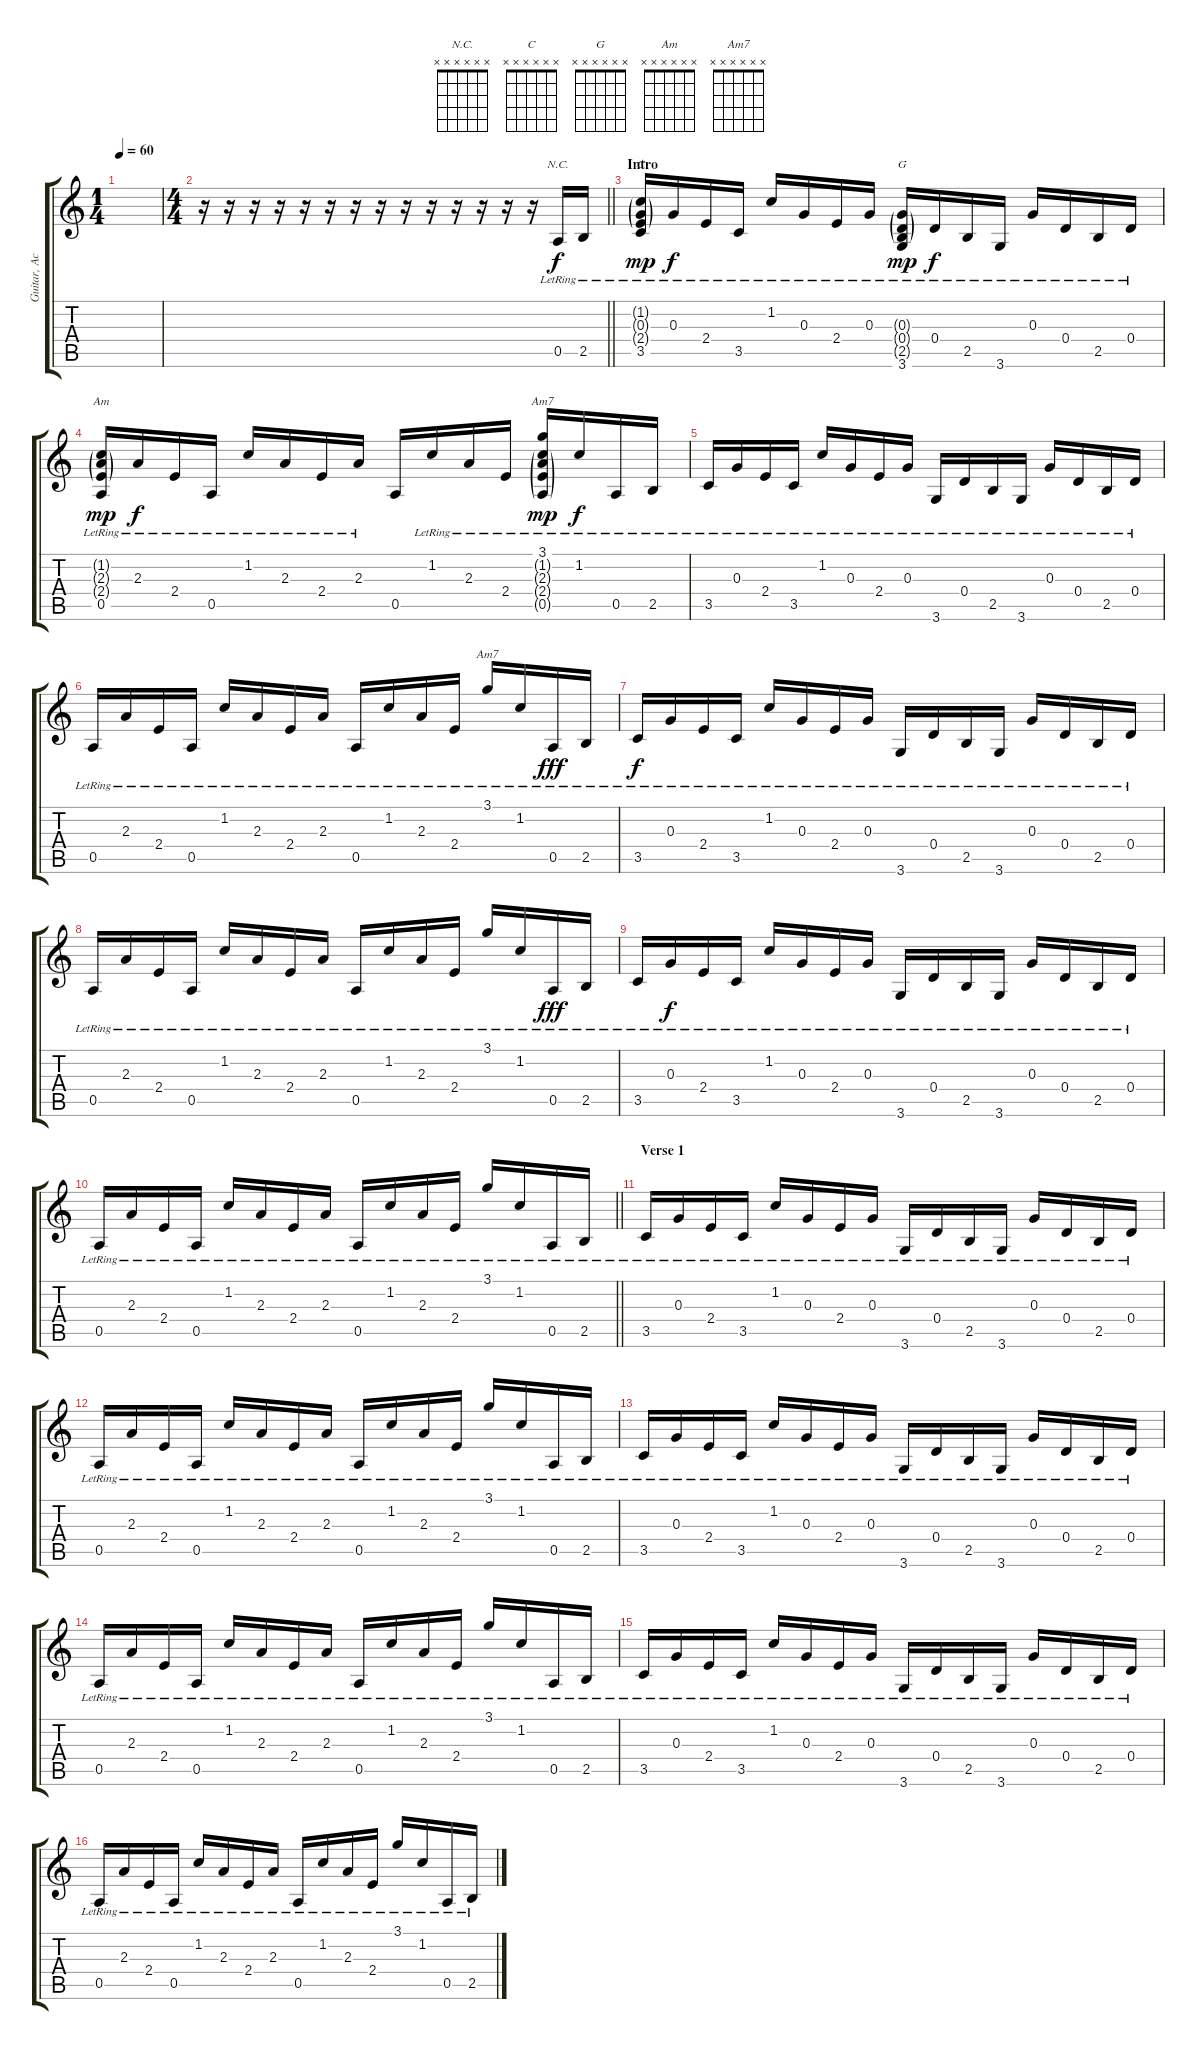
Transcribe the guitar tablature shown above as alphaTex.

\track ("Guitar, Acoustic" "Guitar, Ac") {instrument electricguitarclean}
\staff {score tabs}
\tuning (E4 B3 G3 D3 A2 E2) {hide}
\chord ("N.C." x x x x x x)
\chord ("C" x x x x x x)
\chord ("G" x x x x x x)
\chord ("Am" x x x x x x)
\chord ("Am7" 3 1 x x x x)
\chord ("Am7" x x x x x x)
\ts (1 4)
\tempo 60
\clef g2
\ks c
|
\ts (4 4)
\barLineRight lightlight
r.16 r.16 r.16 r.16 r.16 r.16 r.16 r.16 r.16 r.16 r.16 r.16 r.16 r.16 0.5{lr}.16{ch "N.C."} 2.5{lr}.16 |
\section ("" "Intro")
(1.2{g} 0.3{g} 2.4{g} 3.5{lr}).16{ch "C" dy mp} 0.3{lr}.16{dy f} 2.4{lr}.16 3.5{lr}.16 1.2{lr}.16 0.3{lr}.16 2.4{lr}.16 0.3{lr}.16 (0.3{g} 0.4{g} 2.5{g} 3.6{lr}).16{ch "G" dy mp} 0.4{lr}.16{dy f} 2.5{lr}.16 3.6{lr}.16 0.3{lr}.16 0.4{lr}.16 2.5{lr}.16 0.4{lr}.16 |
(1.2{g} 2.3{g} 2.4{g} 0.5{lr}).16{ch "Am" dy mp} 2.3{lr}.16{dy f} 2.4{lr}.16 0.5{lr}.16 1.2{lr}.16 2.3{lr}.16 2.4{lr}.16 2.3{lr}.16 0.5.16 1.2{lr}.16 2.3{lr}.16 2.4{lr}.16 (3.1{lr} 1.2{g} 2.3{g} 2.4{g} 0.5{g}).16{ch "Am7" dy mp} 1.2{lr}.16{dy f} 0.5{lr}.16 2.5{lr}.16 |
3.5{lr}.16 0.3{lr}.16 2.4{lr}.16 3.5{lr}.16 1.2{lr}.16 0.3{lr}.16 2.4{lr}.16 0.3{lr}.16 3.6{lr}.16 0.4{lr}.16 2.5{lr}.16 3.6{lr}.16 0.3{lr}.16 0.4{lr}.16 2.5{lr}.16 0.4{lr}.16 |
0.5{lr}.16 2.3{lr}.16 2.4{lr}.16 0.5{lr}.16 1.2{lr}.16 2.3{lr}.16 2.4{lr}.16 2.3{lr}.16 0.5{lr}.16 1.2{lr}.16 2.3{lr}.16 2.4{lr}.16 3.1{lr}.16{ch "Am7"} 1.2{lr}.16 0.5{lr}.16{dy fff} 2.5{lr}.16 |
3.5{lr}.16{dy f} 0.3{lr}.16 2.4{lr}.16 3.5{lr}.16 1.2{lr}.16 0.3{lr}.16 2.4{lr}.16 0.3{lr}.16 3.6{lr}.16 0.4{lr}.16 2.5{lr}.16 3.6{lr}.16 0.3{lr}.16 0.4{lr}.16 2.5{lr}.16 0.4{lr}.16 |
0.5{lr}.16 2.3{lr}.16 2.4{lr}.16 0.5{lr}.16 1.2{lr}.16 2.3{lr}.16 2.4{lr}.16 2.3{lr}.16 0.5{lr}.16 1.2{lr}.16 2.3{lr}.16 2.4{lr}.16 3.1{lr}.16 1.2{lr}.16 0.5{lr}.16{dy fff} 2.5{lr}.16 |
3.5{lr}.16 0.3{lr}.16{dy f} 2.4{lr}.16 3.5{lr}.16 1.2{lr}.16 0.3{lr}.16 2.4{lr}.16 0.3{lr}.16 3.6{lr}.16 0.4{lr}.16 2.5{lr}.16 3.6{lr}.16 0.3{lr}.16 0.4{lr}.16 2.5{lr}.16 0.4{lr}.16 |
\barLineRight lightlight
0.5{lr}.16 2.3{lr}.16 2.4{lr}.16 0.5{lr}.16 1.2{lr}.16 2.3{lr}.16 2.4{lr}.16 2.3{lr}.16 0.5{lr}.16 1.2{lr}.16 2.3{lr}.16 2.4{lr}.16 3.1{lr}.16 1.2{lr}.16 0.5{lr}.16 2.5{lr}.16 |
\section ("" "Verse 1")
3.5{lr}.16 0.3{lr}.16 2.4{lr}.16 3.5{lr}.16 1.2{lr}.16 0.3{lr}.16 2.4{lr}.16 0.3{lr}.16 3.6{lr}.16 0.4{lr}.16 2.5{lr}.16 3.6{lr}.16 0.3{lr}.16 0.4{lr}.16 2.5{lr}.16 0.4{lr}.16 |
0.5{lr}.16 2.3{lr}.16 2.4{lr}.16 0.5{lr}.16 1.2{lr}.16 2.3{lr}.16 2.4{lr}.16 2.3{lr}.16 0.5{lr}.16 1.2{lr}.16 2.3{lr}.16 2.4{lr}.16 3.1{lr}.16 1.2{lr}.16 0.5{lr}.16 2.5{lr}.16 |
3.5{lr}.16 0.3{lr}.16 2.4{lr}.16 3.5{lr}.16 1.2{lr}.16 0.3{lr}.16 2.4{lr}.16 0.3{lr}.16 3.6{lr}.16 0.4{lr}.16 2.5{lr}.16 3.6{lr}.16 0.3{lr}.16 0.4{lr}.16 2.5{lr}.16 0.4{lr}.16 |
0.5{lr}.16 2.3{lr}.16 2.4{lr}.16 0.5{lr}.16 1.2{lr}.16 2.3{lr}.16 2.4{lr}.16 2.3{lr}.16 0.5{lr}.16 1.2{lr}.16 2.3{lr}.16 2.4{lr}.16 3.1{lr}.16 1.2{lr}.16 0.5{lr}.16 2.5{lr}.16 |
3.5{lr}.16 0.3{lr}.16 2.4{lr}.16 3.5{lr}.16 1.2{lr}.16 0.3{lr}.16 2.4{lr}.16 0.3{lr}.16 3.6{lr}.16 0.4{lr}.16 2.5{lr}.16 3.6{lr}.16 0.3{lr}.16 0.4{lr}.16 2.5{lr}.16 0.4{lr}.16 |
0.5{lr}.16 2.3{lr}.16 2.4{lr}.16 0.5{lr}.16 1.2{lr}.16 2.3{lr}.16 2.4{lr}.16 2.3{lr}.16 0.5{lr}.16 1.2{lr}.16 2.3{lr}.16 2.4{lr}.16 3.1{lr}.16 1.2{lr}.16 0.5{lr}.16 2.5{lr}.16
